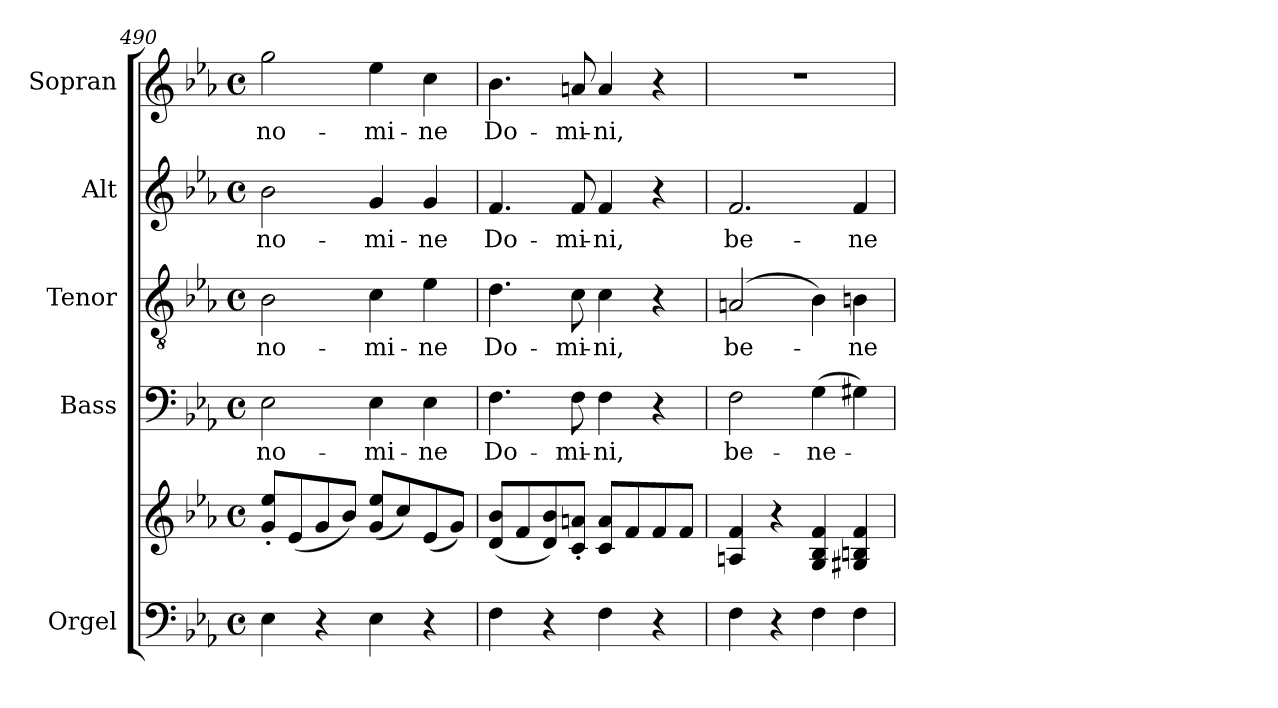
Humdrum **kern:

**kern	**kern	**kern	**text	**kern	**text	**kern	**text	**kern	**text
*part5	*part5	*part4	*part4	*part3	*part3	*part2	*part2	*part1	*part1
*staff6	*staff5	*staff4	*staff4	*staff3	*staff3	*staff2	*staff2	*staff1	*staff1
*I"Orgel	*	*I"Bass	*	*I"Tenor	*	*I"Alt	*	*I"Sopran	*
*I'Org.	*	*I'B.	*	*I'T.	*	*I'A.	*	*I'S.	*
*clefF4	*clefG2	*clefF4	*	*clefGv2	*	*clefG2	*	*clefG2	*
*k[b-e-a-]	*k[b-e-a-]	*k[b-e-a-]	*	*k[b-e-a-]	*	*k[b-e-a-]	*	*k[b-e-a-]	*
*E-:	*E-:	*E-:	*	*E-:	*	*E-:	*	*E-:	*
*M4/4	*M4/4	*M4/4	*	*M4/4	*	*M4/4	*	*M4/4	*
*met(c)	*met(c)	*met(c)	*	*met(c)	*	*met(c)	*	*met(c)	*
=490	=490	=490	=490	=490	=490	=490	=490	=490	=490
!	!	!	!LO:LY:b	!	!LO:LY:b	!	!LO:LY:b	!	!LO:LY:b
4E-\	8g/'< 8ee-/'<L	2E-\	no-	2B-\	no-	2b-\	no-	2gg\	no-
.	(<8e-/	.	.	.	.	.	.	.	.
4r	8g/	.	.	.	.	.	.	.	.
.	8b-/J)	.	.	.	.	.	.	.	.
!	!	!	!LO:LY:b	!	!LO:LY:b	!	!LO:LY:b	!	!LO:LY:b
4E-\	(<8g/ 8ee-/L	4E-\	-mi-	4c\	-mi-	4g/	-mi-	4ee-\	-mi-
.	8cc/)	.	.	.	.	.	.	.	.
!	!	!	!LO:LY:b	!	!LO:LY:b	!	!LO:LY:b	!	!LO:LY:b
4r	(<8e-/	4E-\	-ne	4e-\	-ne	4g/	-ne	4cc\	-ne
.	8g/J)	.	.	.	.	.	.	.	.
=491	=491	=491	=491	=491	=491	=491	=491	=491	=491
!	!	!	!LO:LY:b	!	!LO:LY:b	!	!LO:LY:b	!	!LO:LY:b
4F\	(<8d/ 8b-/L	4.F\	Do-	4.d\	Do-	4.f/	Do-	4.b-\	Do-
.	8f/	.	.	.	.	.	.	.	.
4r	8d/ 8b-/)	.	.	.	.	.	.	.	.
!	!	!	!LO:LY:b	!	!LO:LY:b	!	!LO:LY:b	!	!LO:LY:b
.	8c/'< 8an/'<J	8F\	-mi-	8c\	-mi-	8f/	-mi-	8an/	-mi-
!	!	!	!LO:LY:b	!	!LO:LY:b	!	!LO:LY:b	!	!LO:LY:b
4F\	8c/ 8a/L	4F\	-ni,	4c\	-ni,	4f/	-ni,	4a/	-ni,
.	8f/	.	.	.	.	.	.	.	.
4r	8f/	4r	.	4r	.	4r	.	4r	.
.	8f/J	.	.	.	.	.	.	.	.
=492	=492	=492	=492	=492	=492	=492	=492	=492	=492
!	!	!	!LO:LY:b	!	!LO:LY:b	!	!LO:LY:b	!	!
4F\	4An/ 4f/	2F\	be-	(2An/	be-	2.f/	be-	1r	.
4r	4r	.	.	.	.	.	.	.	.
!	!	!	!LO:LY:b	!	!	!	!	!	!
4F\	4G/ 4B-/ 4f/	(>4G\	-ne-	4B-\)	.	.	.	.	.
!	!	!	!	!	!LO:LY:b	!	!LO:LY:b	!	!
4F\	4G#X/ 4Bn/ 4f/	4G#X\)	.	4Bn\	-ne-	4f/	-ne-	.	.
=	=	=	=	=	=	=	=	=	=
*-	*-	*-	*-	*-	*-	*-	*-	*-	*-
